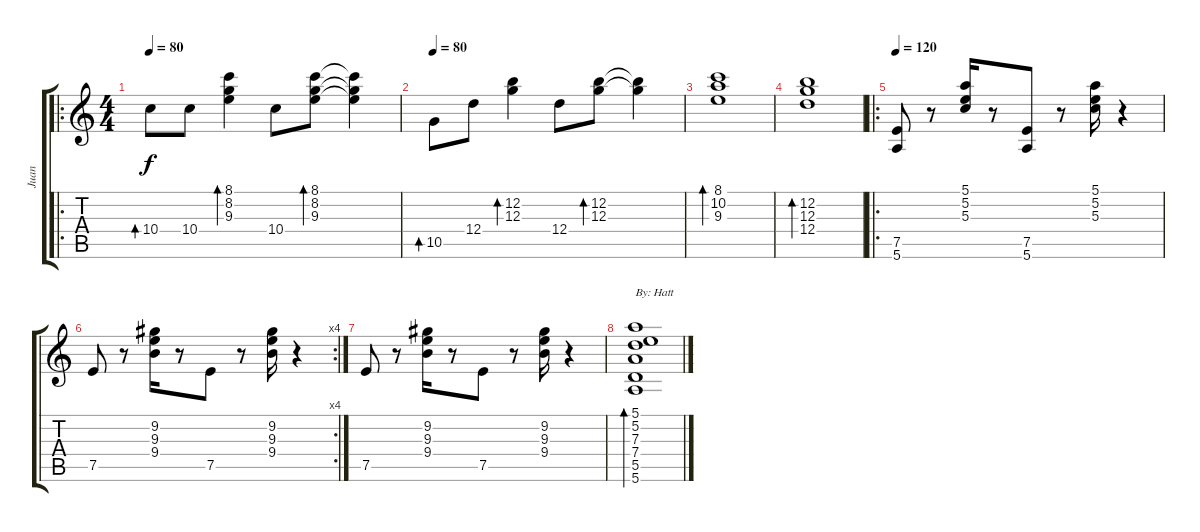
\track ("Juan" "Juan") {instrument overdrivenguitar}
\staff {score tabs}
\tuning (E4 B3 G3 D3 A2 E2) {hide}
\ro
\ts (4 4)
\tempo 80
\clef g2
\ks c
10.4.8{bd 480 dy f volume 11 instrument acousticguitarnylon} 10.4.8 (8.1 8.2 9.3).4{bd 480} 10.4.8 (8.1 8.2 9.3).8{bd 480} (8.1{t} 8.2{t} 9.3{t}).4 |
\tempo 80
10.5.8{bd 480 volume 11 instrument acousticguitarnylon} 12.4.8 (12.2 12.3).4{bd 480} 12.4.8 (12.2 12.3).8{bd 480} (12.2{t} 12.3{t}).4 |
(8.1 10.2 9.3).1{bd 480} |
(12.2 12.3 12.4).1{bd 480} |
\ro
\tempo 120
(7.5 5.6).8{volume 13 instrument overdrivenguitar} r.8 (5.1 5.2 5.3).16 r.8 (7.5 5.6).8 r.8 (5.1 5.2 5.3).16 r.4 |
\rc 4
7.5.8 r.8 (9.2 9.3 9.4).16 r.8 7.5.8 r.8 (9.2 9.3 9.4).16 r.4 |
7.5.8 r.8 (9.2 9.3 9.4).16 r.8 7.5.8 r.8 (9.2 9.3 9.4).16 r.4 |
(5.1 5.2 7.3 7.4 5.5 5.6).1{bd 60 txt "By: Hatt"}
